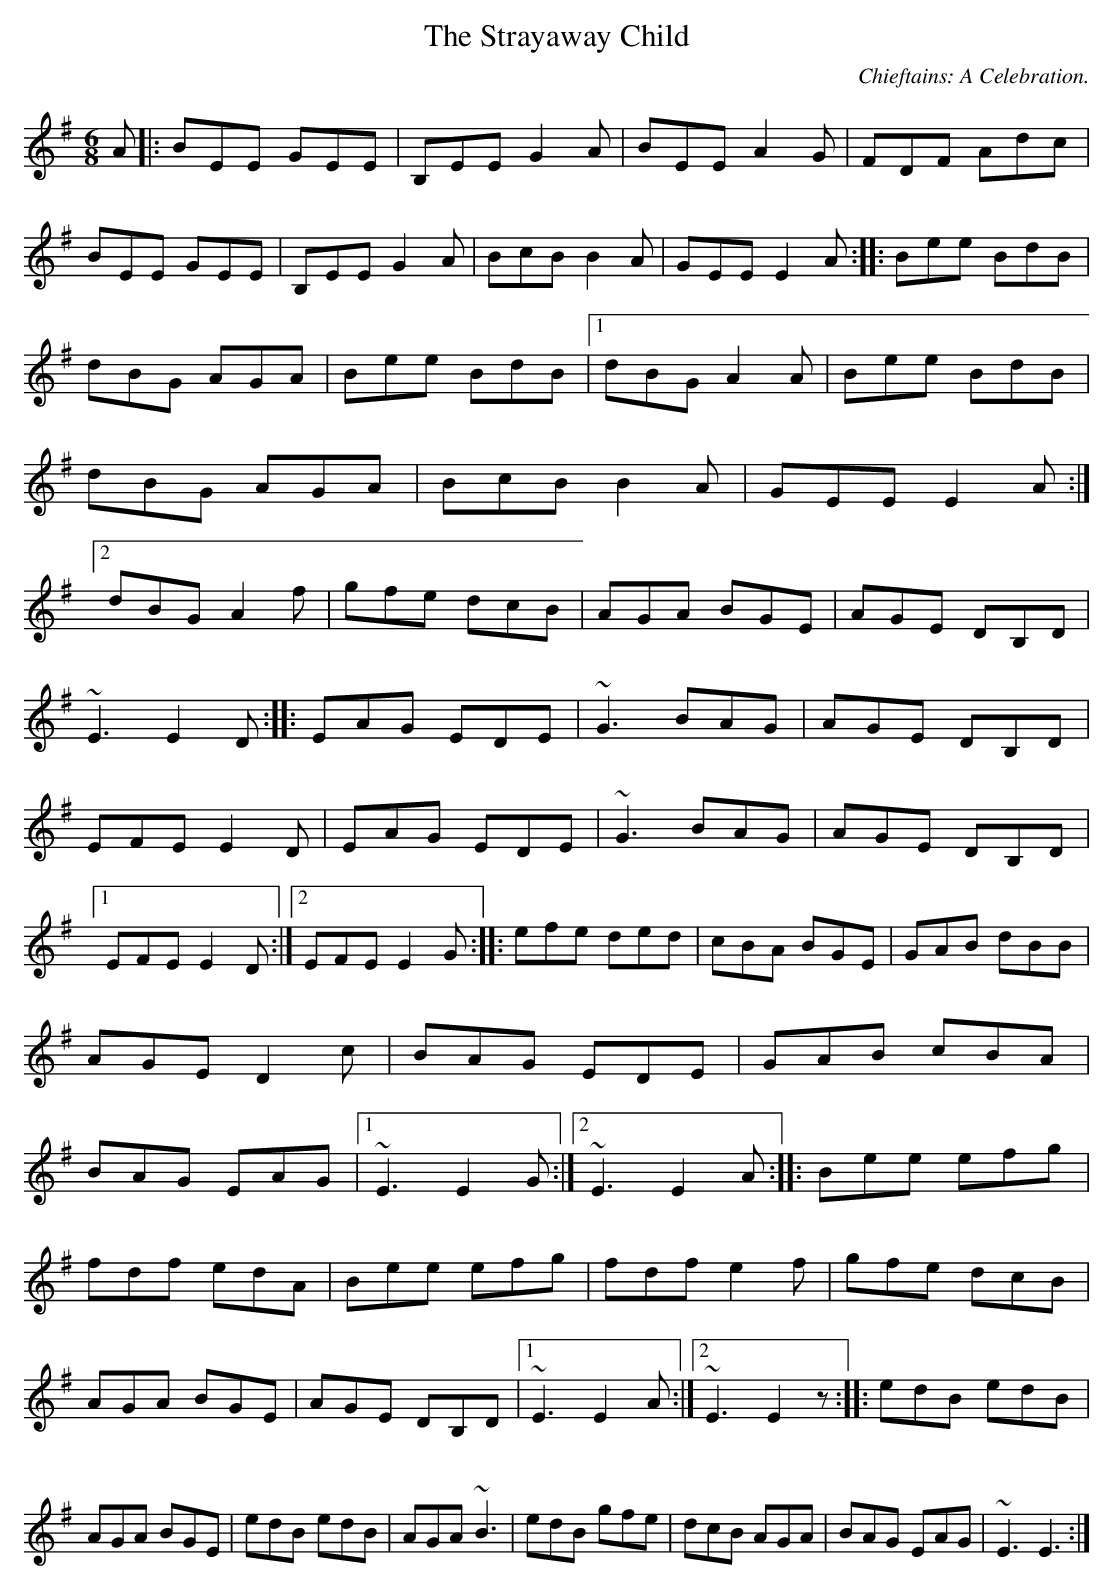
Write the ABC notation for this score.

X:1
T:Strayaway Child, The
C:Chieftains: A Celebration.
M:6/8
L:1/8
K:Em
A |:BEE GEE |B,EE G2 A |BEE A2 G |FDF Adc |BEE GEE |B,EE G2 A |BcB B2 A |GEE E2 A ::Bee BdB |dBG AGA |Bee BdB |[1dBG A2 A |Bee BdB |dBG AGA |BcB B2 A |GEE E2 A :|[2dBG A2 f |gfe dcB |AGA BGE |AGE DB,D |
~E3 E2 D ::EAG EDE |~G3 BAG |AGE DB,D |EFE E2 D |EAG EDE |~G3 BAG |AGE DB,D |[1EFE E2 D :|[2EFE E2 G ::efe ded |cBA BGE |GAB dBB |AGE D2 c |BAG EDE |GAB cBA |BAG EAG |[1~E3 E2 G :|[2~E3 E2 A ::Bee efg |
fdf edA |Bee efg |fdf e2 f |gfe dcB |AGA BGE |AGE DB,D |[1~E3 E2 A :|[2~E3 E2 z ::edB edB |AGA BGE |edB edB |AGA ~B3 |edB gfe |dcB AGA |BAG EAG |~E3 E3 :|
